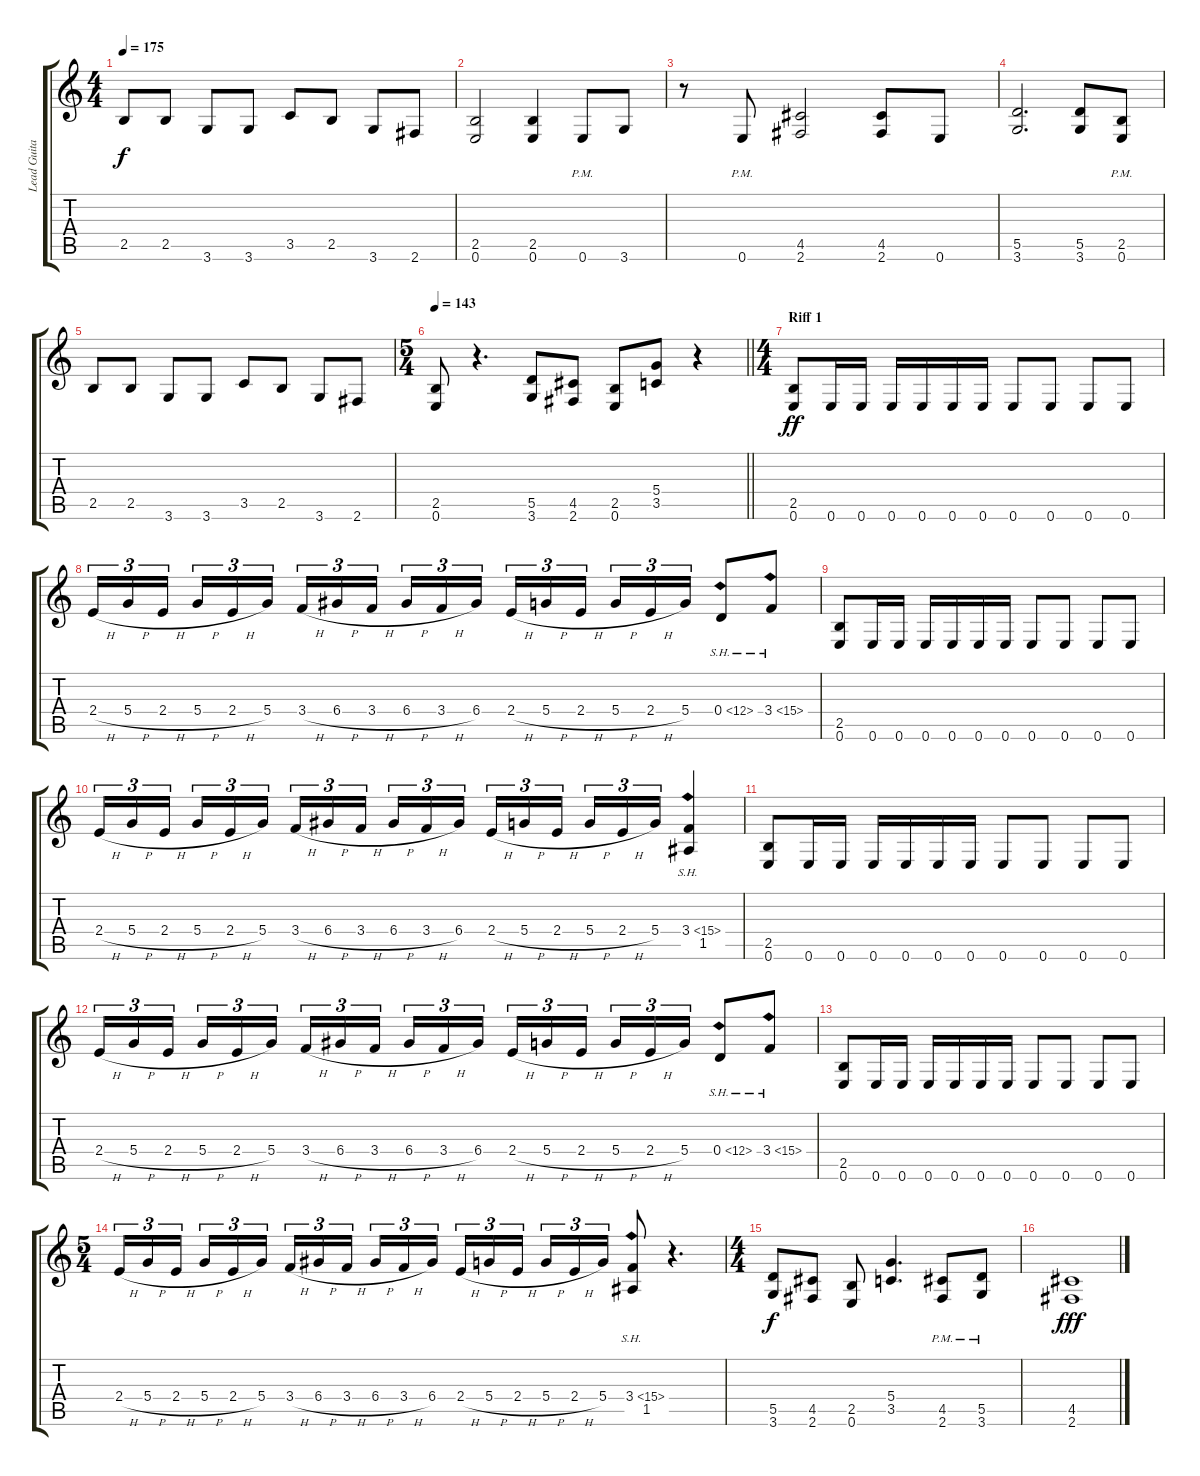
\track ("Lead Guitar" "Lead Guita") {instrument distortionguitar}
\staff {score tabs}
\tuning (E4 B3 G3 D3 A2 E2) {hide}
\ts (4 4)
\tempo 175
\clef g2
\ks c
2.5.8{dy f} 2.5.8 3.6.8 3.6.8 3.5.8 2.5.8 3.6.8 2.6.8 |
(2.5 0.6).2 (2.5 0.6).4 0.6{pm}.8 3.6.8 |
r.8 0.6{pm}.8 (4.5 2.6).2 (4.5 2.6).8 0.6.8 |
(5.5 3.6).2{d} (5.5 3.6).8 (2.5{pm} 0.6).8 |
2.5.8 2.5.8 3.6.8 3.6.8 3.5.8 2.5.8 3.6.8 2.6.8 |
\ts (5 4)
\tempo 143
\barLineRight lightlight
(2.5 0.6).8 r.4{d} (5.5 3.6).8 (4.5 2.6).8 (2.5 0.6).8 (5.4 3.5).8 r.4 |
\ts (4 4)
\section ("" "Riff 1")
(2.5 0.6).8{dy ff} 0.6.16 0.6.16 0.6.16 0.6.16 0.6.16 0.6.16 0.6.8 0.6.8 0.6.8 0.6.8 |
2.4{h}.16{tu (3 2)} 5.4{h}.16{tu (3 2)} 2.4{h}.16{tu (3 2) beam splitsecondary} 5.4{h}.16{tu (3 2)} 2.4{h}.16{tu (3 2)} 5.4.16{tu (3 2)} 3.4{h}.16{tu (3 2)} 6.4{h}.16{tu (3 2)} 3.4{h}.16{tu (3 2) beam splitsecondary} 6.4{h}.16{tu (3 2)} 3.4{h}.16{tu (3 2)} 6.4.16{tu (3 2)} 2.4{h}.16{tu (3 2)} 5.4{h}.16{tu (3 2)} 2.4{h}.16{tu (3 2) beam splitsecondary} 5.4{h}.16{tu (3 2)} 2.4{h}.16{tu (3 2)} 5.4.16{tu (3 2)} 0.4{sh 12}.8 3.4{sh 12}.8 |
(2.5 0.6).8 0.6.16 0.6.16 0.6.16 0.6.16 0.6.16 0.6.16 0.6.8 0.6.8 0.6.8 0.6.8 |
2.4{h}.16{tu (3 2)} 5.4{h}.16{tu (3 2)} 2.4{h}.16{tu (3 2) beam splitsecondary} 5.4{h}.16{tu (3 2)} 2.4{h}.16{tu (3 2)} 5.4.16{tu (3 2)} 3.4{h}.16{tu (3 2)} 6.4{h}.16{tu (3 2)} 3.4{h}.16{tu (3 2) beam splitsecondary} 6.4{h}.16{tu (3 2)} 3.4{h}.16{tu (3 2)} 6.4.16{tu (3 2)} 2.4{h}.16{tu (3 2)} 5.4{h}.16{tu (3 2)} 2.4{h}.16{tu (3 2) beam splitsecondary} 5.4{h}.16{tu (3 2)} 2.4{h}.16{tu (3 2)} 5.4.16{tu (3 2)} (3.4{sh 12} 1.5).4 |
(2.5 0.6).8 0.6.16 0.6.16 0.6.16 0.6.16 0.6.16 0.6.16 0.6.8 0.6.8 0.6.8 0.6.8 |
2.4{h}.16{tu (3 2)} 5.4{h}.16{tu (3 2)} 2.4{h}.16{tu (3 2) beam splitsecondary} 5.4{h}.16{tu (3 2)} 2.4{h}.16{tu (3 2)} 5.4.16{tu (3 2)} 3.4{h}.16{tu (3 2)} 6.4{h}.16{tu (3 2)} 3.4{h}.16{tu (3 2) beam splitsecondary} 6.4{h}.16{tu (3 2)} 3.4{h}.16{tu (3 2)} 6.4.16{tu (3 2)} 2.4{h}.16{tu (3 2)} 5.4{h}.16{tu (3 2)} 2.4{h}.16{tu (3 2) beam splitsecondary} 5.4{h}.16{tu (3 2)} 2.4{h}.16{tu (3 2)} 5.4.16{tu (3 2)} 0.4{sh 12}.8 3.4{sh 12}.8 |
(2.5 0.6).8 0.6.16 0.6.16 0.6.16 0.6.16 0.6.16 0.6.16 0.6.8 0.6.8 0.6.8 0.6.8 |
\ts (5 4)
2.4{h}.16{tu (3 2)} 5.4{h}.16{tu (3 2)} 2.4{h}.16{tu (3 2) beam splitsecondary} 5.4{h}.16{tu (3 2)} 2.4{h}.16{tu (3 2)} 5.4.16{tu (3 2)} 3.4{h}.16{tu (3 2)} 6.4{h}.16{tu (3 2)} 3.4{h}.16{tu (3 2) beam splitsecondary} 6.4{h}.16{tu (3 2)} 3.4{h}.16{tu (3 2)} 6.4.16{tu (3 2)} 2.4{h}.16{tu (3 2)} 5.4{h}.16{tu (3 2)} 2.4{h}.16{tu (3 2) beam splitsecondary} 5.4{h}.16{tu (3 2)} 2.4{h}.16{tu (3 2)} 5.4.16{tu (3 2)} (3.4{sh 12} 1.5).8 r.4{d} |
\ts (4 4)
(5.5 3.6).8{dy f} (4.5 2.6).8 (2.5 0.6).8 (5.4 3.5).4{d} (4.5 2.6{pm}).8 (5.5 3.6{pm}).8 |
(4.5 2.6).1{dy fff}
